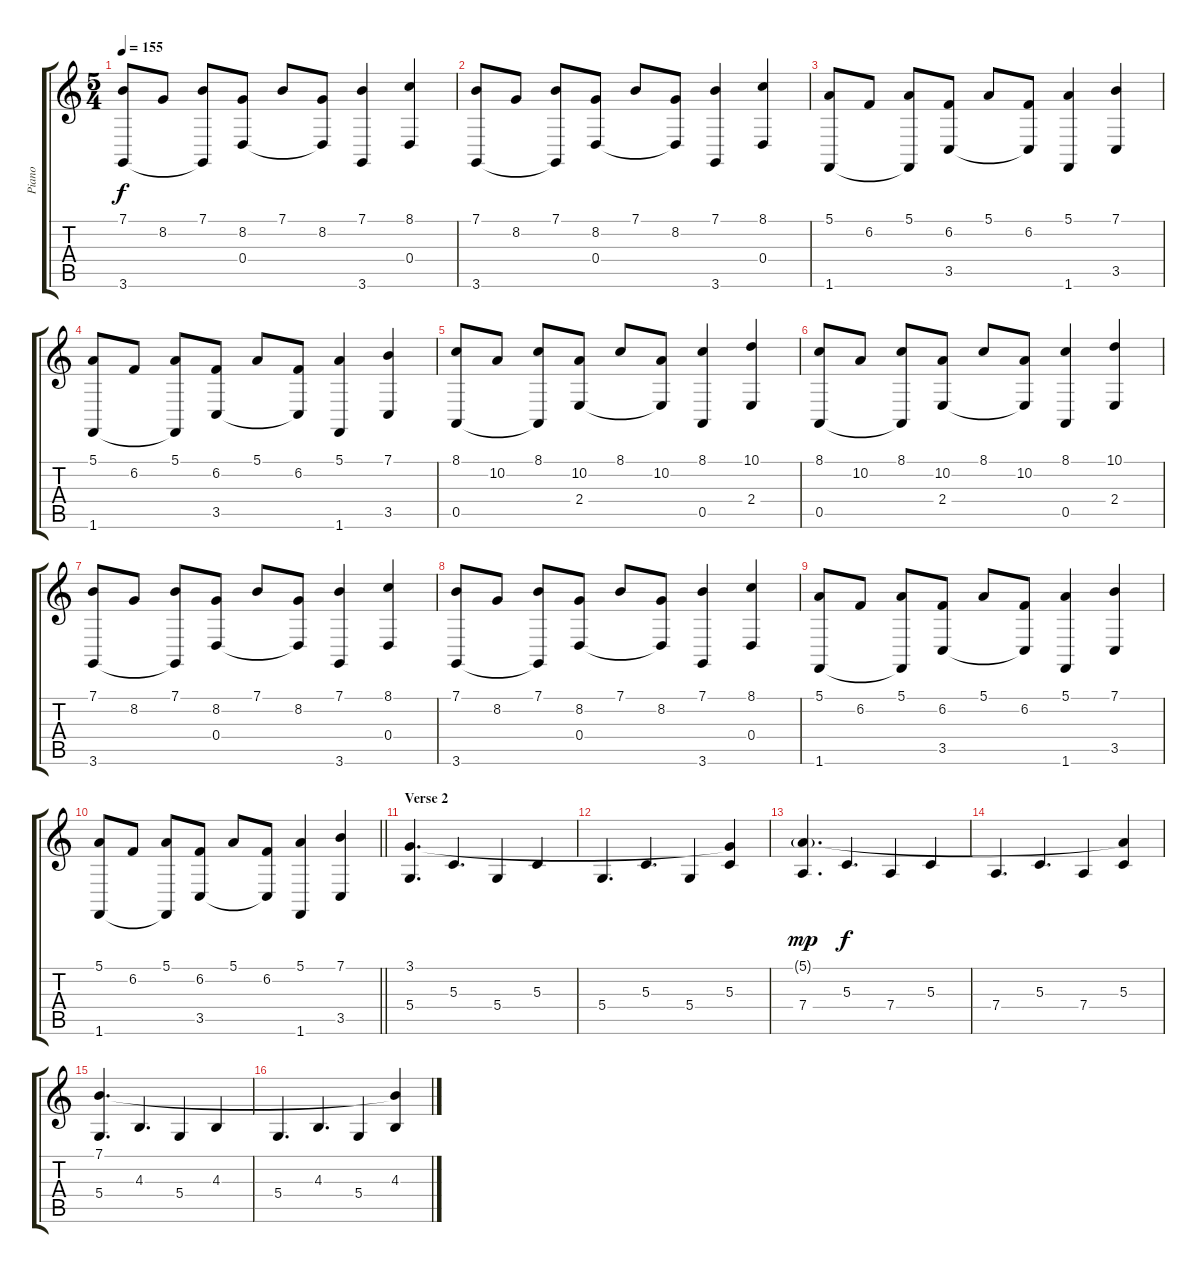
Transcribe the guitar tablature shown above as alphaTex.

\track ("Piano" "Piano") {instrument acousticgrandpiano}
\staff {score tabs}
\tuning (E4 B3 G3 D3 A2 E2) {hide}
\ts (5 4)
\tempo 155
\clef g2
\ks c
(7.1 3.6).8{dy f} 8.2.8 (7.1 3.6{t}).8 (8.2 0.4).8 7.1.8 (8.2 0.4{t}).8 (7.1 3.6).4 (8.1 0.4).4 |
(7.1 3.6).8 8.2.8 (7.1 3.6{t}).8 (8.2 0.4).8 7.1.8 (8.2 0.4{t}).8 (7.1 3.6).4 (8.1 0.4).4 |
(5.1 1.6).8 6.2.8 (5.1 1.6{t}).8 (6.2 3.5).8 5.1.8 (6.2 3.5{t}).8 (5.1 1.6).4 (7.1 3.5).4 |
(5.1 1.6).8 6.2.8 (5.1 1.6{t}).8 (6.2 3.5).8 5.1.8 (6.2 3.5{t}).8 (5.1 1.6).4 (7.1 3.5).4 |
(8.1 0.5).8 10.2.8 (8.1 0.5{t}).8 (10.2 2.4).8 8.1.8 (10.2 2.4{t}).8 (8.1 0.5).4 (10.1 2.4).4 |
(8.1 0.5).8 10.2.8 (8.1 0.5{t}).8 (10.2 2.4).8 8.1.8 (10.2 2.4{t}).8 (8.1 0.5).4 (10.1 2.4).4 |
(7.1 3.6).8 8.2.8 (7.1 3.6{t}).8 (8.2 0.4).8 7.1.8 (8.2 0.4{t}).8 (7.1 3.6).4 (8.1 0.4).4 |
(7.1 3.6).8 8.2.8 (7.1 3.6{t}).8 (8.2 0.4).8 7.1.8 (8.2 0.4{t}).8 (7.1 3.6).4 (8.1 0.4).4 |
(5.1 1.6).8 6.2.8 (5.1 1.6{t}).8 (6.2 3.5).8 5.1.8 (6.2 3.5{t}).8 (5.1 1.6).4 (7.1 3.5).4 |
\barLineRight lightlight
(5.1 1.6).8 6.2.8 (5.1 1.6{t}).8 (6.2 3.5).8 5.1.8 (6.2 3.5{t}).8 (5.1 1.6).4 (7.1 3.5).4 |
\section ("" "Verse 2")
(3.1 5.4).4{d} 5.3.4{d} 5.4.4 5.3.4 |
5.4.4{d} 5.3.4{d} 5.4.4 (3.1{t} 5.3).4 |
(5.1{g} 7.4).4{d dy mp} 5.3.4{d dy f} 7.4.4 5.3.4 |
7.4.4{d} 5.3.4{d} 7.4.4 (5.1{t} 5.3).4 |
(7.1 5.4).4{d} 4.3.4{d} 5.4.4 4.3.4 |
5.4.4{d} 4.3.4{d} 5.4.4 (7.1{t} 4.3).4
